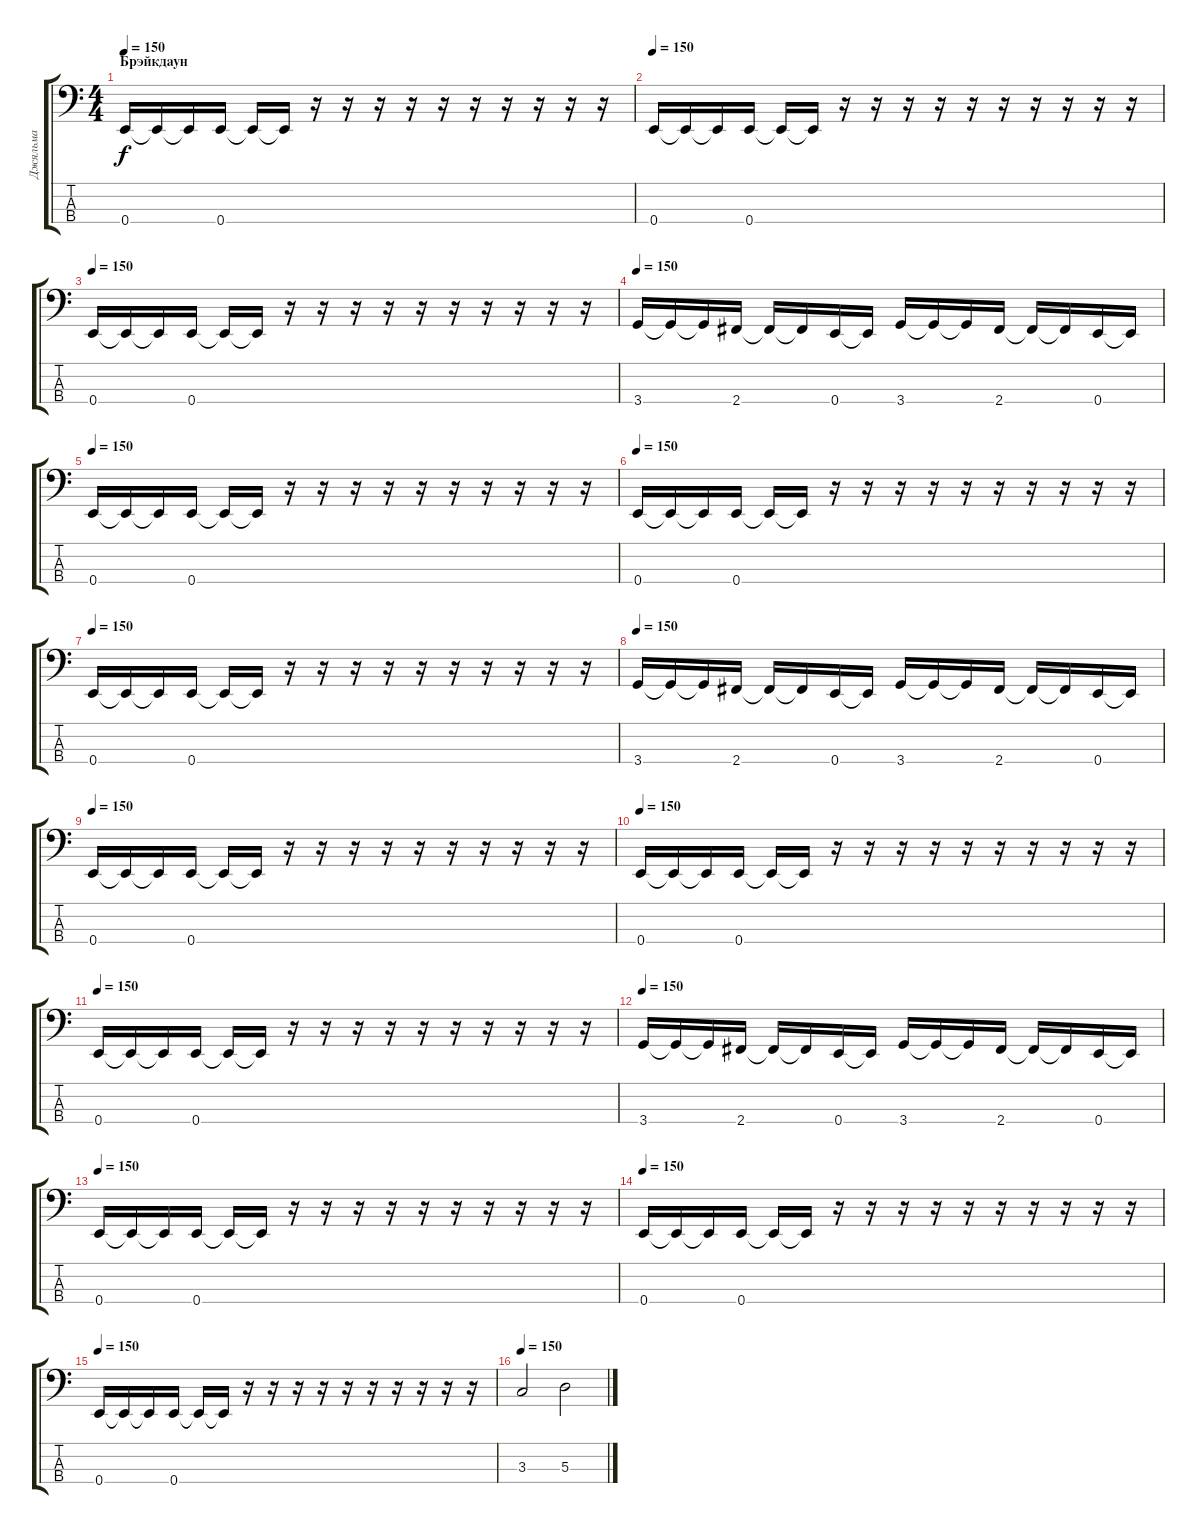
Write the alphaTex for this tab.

\track ("Джяльма" "Джяльма") {instrument electricbassfinger}
\staff {score tabs}
\tuning (G2 D2 A1 E1) {hide}
\ts (4 4)
\section ("" "Брэйкдаун")
\tempo 150
\clef f4
\ks c
0.4.16{dy f volume 14 instrument slapbass1} 0.4{t}.16 0.4{t}.16 0.4.16 0.4{t}.16 0.4{t}.16 r.16 r.16 r.16 r.16 r.16 r.16 r.16 r.16 r.16 r.16 |
\tempo 150
0.4.16{volume 14 instrument slapbass1} 0.4{t}.16 0.4{t}.16 0.4.16 0.4{t}.16 0.4{t}.16 r.16 r.16 r.16 r.16 r.16 r.16 r.16 r.16 r.16 r.16 |
\tempo 150
0.4.16{volume 14 instrument slapbass1} 0.4{t}.16 0.4{t}.16 0.4.16 0.4{t}.16 0.4{t}.16 r.16 r.16 r.16 r.16 r.16 r.16 r.16 r.16 r.16 r.16 |
\tempo 150
3.4.16{volume 14 instrument slapbass1} 3.4{t}.16 3.4{t}.16 2.4.16 2.4{t}.16 2.4{t}.16 0.4.16 0.4{t}.16 3.4.16 3.4{t}.16 3.4{t}.16 2.4.16 2.4{t}.16 2.4{t}.16 0.4.16 0.4{t}.16 |
\tempo 150
0.4.16{volume 14 instrument slapbass1} 0.4{t}.16 0.4{t}.16 0.4.16 0.4{t}.16 0.4{t}.16 r.16 r.16 r.16 r.16 r.16 r.16 r.16 r.16 r.16 r.16 |
\tempo 150
0.4.16{volume 14 instrument slapbass1} 0.4{t}.16 0.4{t}.16 0.4.16 0.4{t}.16 0.4{t}.16 r.16 r.16 r.16 r.16 r.16 r.16 r.16 r.16 r.16 r.16 |
\tempo 150
0.4.16{volume 14 instrument slapbass1} 0.4{t}.16 0.4{t}.16 0.4.16 0.4{t}.16 0.4{t}.16 r.16 r.16 r.16 r.16 r.16 r.16 r.16 r.16 r.16 r.16 |
\tempo 150
3.4.16{volume 14 instrument slapbass1} 3.4{t}.16 3.4{t}.16 2.4.16 2.4{t}.16 2.4{t}.16 0.4.16 0.4{t}.16 3.4.16 3.4{t}.16 3.4{t}.16 2.4.16 2.4{t}.16 2.4{t}.16 0.4.16 0.4{t}.16 |
\tempo 150
0.4.16{volume 14 instrument slapbass1} 0.4{t}.16 0.4{t}.16 0.4.16 0.4{t}.16 0.4{t}.16 r.16 r.16 r.16 r.16 r.16 r.16 r.16 r.16 r.16 r.16 |
\tempo 150
0.4.16{volume 14 instrument slapbass1} 0.4{t}.16 0.4{t}.16 0.4.16 0.4{t}.16 0.4{t}.16 r.16 r.16 r.16 r.16 r.16 r.16 r.16 r.16 r.16 r.16 |
\tempo 150
0.4.16{volume 14 instrument slapbass1} 0.4{t}.16 0.4{t}.16 0.4.16 0.4{t}.16 0.4{t}.16 r.16 r.16 r.16 r.16 r.16 r.16 r.16 r.16 r.16 r.16 |
\tempo 150
3.4.16{volume 14 instrument slapbass1} 3.4{t}.16 3.4{t}.16 2.4.16 2.4{t}.16 2.4{t}.16 0.4.16 0.4{t}.16 3.4.16 3.4{t}.16 3.4{t}.16 2.4.16 2.4{t}.16 2.4{t}.16 0.4.16 0.4{t}.16 |
\tempo 150
0.4.16{volume 14 instrument slapbass1} 0.4{t}.16 0.4{t}.16 0.4.16 0.4{t}.16 0.4{t}.16 r.16 r.16 r.16 r.16 r.16 r.16 r.16 r.16 r.16 r.16 |
\tempo 150
0.4.16{volume 14 instrument slapbass1} 0.4{t}.16 0.4{t}.16 0.4.16 0.4{t}.16 0.4{t}.16 r.16 r.16 r.16 r.16 r.16 r.16 r.16 r.16 r.16 r.16 |
\tempo 150
0.4.16{volume 14 instrument slapbass1} 0.4{t}.16 0.4{t}.16 0.4.16 0.4{t}.16 0.4{t}.16 r.16 r.16 r.16 r.16 r.16 r.16 r.16 r.16 r.16 r.16 |
\tempo 150
3.3.2{volume 13 instrument electricbassfinger} 5.3.2
